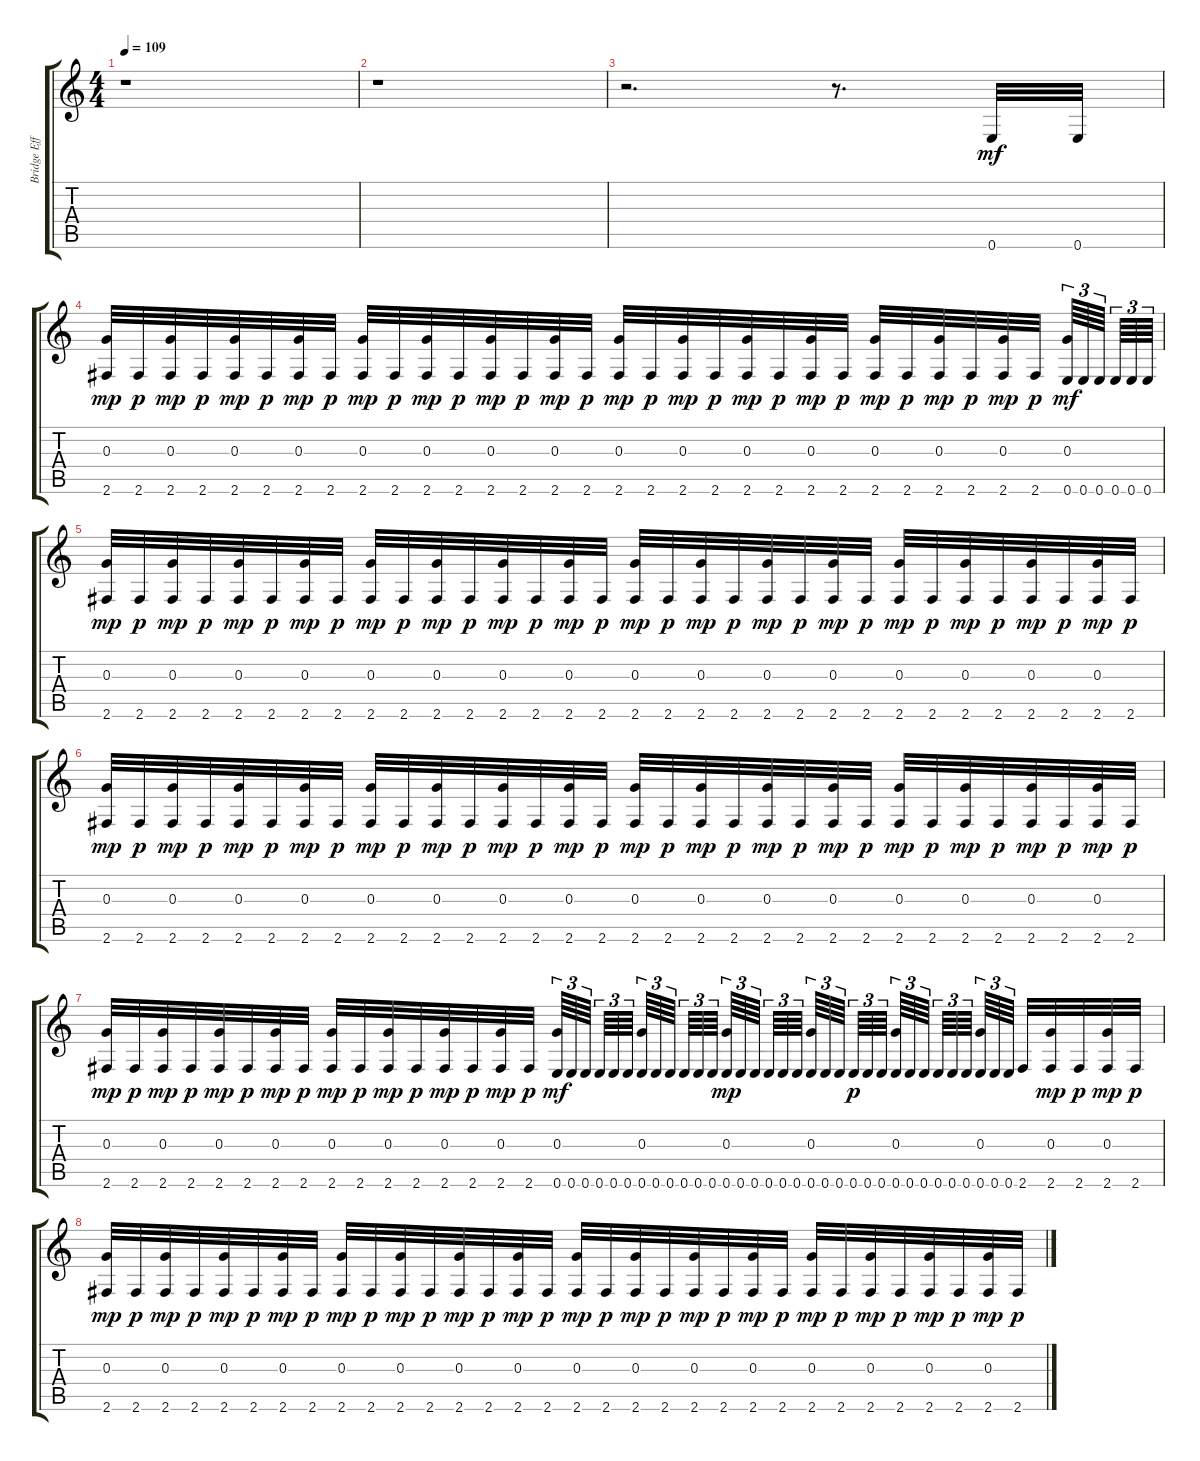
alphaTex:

\track ("Bridge Effects (Keyboard)" "Bridge Eff") {instrument acousticguitarnylon}
\staff {score tabs}
\tuning (E4 B3 G3 D3 A2 E2) {hide}
\ts (4 4)
\tempo 109
\clef g2
\ks c
r.1{dy mf} |
r.1 |
r.2{d} r.8{d} 0.6.32 0.6.32 |
(0.3 2.6).32{dy mp} 2.6.32{dy p} (0.3 2.6).32{dy mp} 2.6.32{dy p} (0.3 2.6).32{dy mp} 2.6.32{dy p} (0.3 2.6).32{dy mp} 2.6.32{dy p} (0.3 2.6).32{dy mp} 2.6.32{dy p} (0.3 2.6).32{dy mp} 2.6.32{dy p} (0.3 2.6).32{dy mp} 2.6.32{dy p} (0.3 2.6).32{dy mp} 2.6.32{dy p} (0.3 2.6).32{dy mp} 2.6.32{dy p} (0.3 2.6).32{dy mp} 2.6.32{dy p} (0.3 2.6).32{dy mp} 2.6.32{dy p} (0.3 2.6).32{dy mp} 2.6.32{dy p} (0.3 2.6).32{dy mp} 2.6.32{dy p} (0.3 2.6).32{dy mp} 2.6.32{dy p} (0.3 2.6).32{dy mp} 2.6.32{dy p beam splitsecondary} (0.3 0.6).64{tu (3 2) dy mf} 0.6.64{tu (3 2)} 0.6.64{tu (3 2) beam splitsecondary} 0.6.64{tu (3 2)} 0.6.64{tu (3 2)} 0.6.64{tu (3 2)} |
(0.3 2.6).32{dy mp} 2.6.32{dy p} (0.3 2.6).32{dy mp} 2.6.32{dy p} (0.3 2.6).32{dy mp} 2.6.32{dy p} (0.3 2.6).32{dy mp} 2.6.32{dy p} (0.3 2.6).32{dy mp} 2.6.32{dy p} (0.3 2.6).32{dy mp} 2.6.32{dy p} (0.3 2.6).32{dy mp} 2.6.32{dy p} (0.3 2.6).32{dy mp} 2.6.32{dy p} (0.3 2.6).32{dy mp} 2.6.32{dy p} (0.3 2.6).32{dy mp} 2.6.32{dy p} (0.3 2.6).32{dy mp} 2.6.32{dy p} (0.3 2.6).32{dy mp} 2.6.32{dy p} (0.3 2.6).32{dy mp} 2.6.32{dy p} (0.3 2.6).32{dy mp} 2.6.32{dy p} (0.3 2.6).32{dy mp} 2.6.32{dy p} (0.3 2.6).32{dy mp} 2.6.32{dy p} |
(0.3 2.6).32{dy mp} 2.6.32{dy p} (0.3 2.6).32{dy mp} 2.6.32{dy p} (0.3 2.6).32{dy mp} 2.6.32{dy p} (0.3 2.6).32{dy mp} 2.6.32{dy p} (0.3 2.6).32{dy mp} 2.6.32{dy p} (0.3 2.6).32{dy mp} 2.6.32{dy p} (0.3 2.6).32{dy mp} 2.6.32{dy p} (0.3 2.6).32{dy mp} 2.6.32{dy p} (0.3 2.6).32{dy mp} 2.6.32{dy p} (0.3 2.6).32{dy mp} 2.6.32{dy p} (0.3 2.6).32{dy mp} 2.6.32{dy p} (0.3 2.6).32{dy mp} 2.6.32{dy p} (0.3 2.6).32{dy mp} 2.6.32{dy p} (0.3 2.6).32{dy mp} 2.6.32{dy p} (0.3 2.6).32{dy mp} 2.6.32{dy p} (0.3 2.6).32{dy mp} 2.6.32{dy p} |
(0.3 2.6).32{dy mp} 2.6.32{dy p} (0.3 2.6).32{dy mp} 2.6.32{dy p} (0.3 2.6).32{dy mp} 2.6.32{dy p} (0.3 2.6).32{dy mp} 2.6.32{dy p} (0.3 2.6).32{dy mp} 2.6.32{dy p} (0.3 2.6).32{dy mp} 2.6.32{dy p} (0.3 2.6).32{dy mp} 2.6.32{dy p} (0.3 2.6).32{dy mp} 2.6.32{dy p} (0.3 0.6).64{tu (3 2) dy mf} 0.6.64{tu (3 2)} 0.6.64{tu (3 2) beam splitsecondary} 0.6.64{tu (3 2)} 0.6.64{tu (3 2)} 0.6.64{tu (3 2) beam splitsecondary} (0.3 0.6).64{tu (3 2)} 0.6.64{tu (3 2)} 0.6.64{tu (3 2) beam splitsecondary} 0.6.64{tu (3 2)} 0.6.64{tu (3 2)} 0.6.64{tu (3 2) beam splitsecondary} (0.3 0.6).64{tu (3 2) dy mp} 0.6.64{tu (3 2)} 0.6.64{tu (3 2) beam splitsecondary} 0.6.64{tu (3 2)} 0.6.64{tu (3 2)} 0.6.64{tu (3 2) beam splitsecondary} (0.3 0.6).64{tu (3 2)} 0.6.64{tu (3 2)} 0.6.64{tu (3 2) beam splitsecondary} 0.6.64{tu (3 2) dy p} 0.6.64{tu (3 2)} 0.6.64{tu (3 2)} (0.3 0.6).64{tu (3 2)} 0.6.64{tu (3 2)} 0.6.64{tu (3 2) beam splitsecondary} 0.6.64{tu (3 2)} 0.6.64{tu (3 2)} 0.6.64{tu (3 2) beam splitsecondary} (0.3 0.6).64{tu (3 2)} 0.6.64{tu (3 2)} 0.6.64{tu (3 2) beam splitsecondary} 2.6.32 (0.3 2.6).32{dy mp} 2.6.32{dy p} (0.3 2.6).32{dy mp} 2.6.32{dy p} |
(0.3 2.6).32{dy mp} 2.6.32{dy p} (0.3 2.6).32{dy mp} 2.6.32{dy p} (0.3 2.6).32{dy mp} 2.6.32{dy p} (0.3 2.6).32{dy mp} 2.6.32{dy p} (0.3 2.6).32{dy mp} 2.6.32{dy p} (0.3 2.6).32{dy mp} 2.6.32{dy p} (0.3 2.6).32{dy mp} 2.6.32{dy p} (0.3 2.6).32{dy mp} 2.6.32{dy p} (0.3 2.6).32{dy mp} 2.6.32{dy p} (0.3 2.6).32{dy mp} 2.6.32{dy p} (0.3 2.6).32{dy mp} 2.6.32{dy p} (0.3 2.6).32{dy mp} 2.6.32{dy p} (0.3 2.6).32{dy mp} 2.6.32{dy p} (0.3 2.6).32{dy mp} 2.6.32{dy p} (0.3 2.6).32{dy mp} 2.6.32{dy p} (0.3 2.6).32{dy mp} 2.6.32{dy p}
